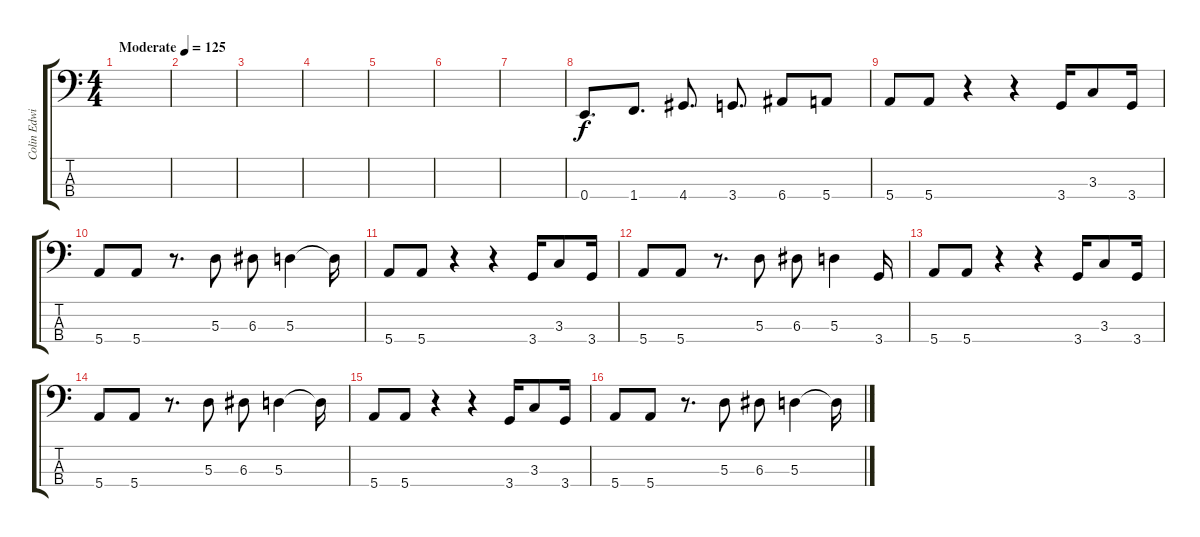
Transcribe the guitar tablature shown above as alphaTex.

\track ("Colin Edwin" "Colin Edwi") {instrument electricbassfinger}
\staff {score tabs}
\tuning (G2 D2 A1 E1) {hide}
\ts (4 4)
\tempo (125 "Moderate")
\clef f4
\ks c
|
|
|
|
|
|
|
0.4.8{d} 1.4.8{d} 4.4.8{d} 3.4.8{d} 6.4.8 5.4.8 |
5.4.8 5.4.8 r.4 r.4 3.4.16 3.3.8 3.4.16 |
5.4.8 5.4.8 r.8{d} 5.3.8 6.3.8 5.3.4 5.3{t}.16 |
5.4.8 5.4.8 r.4 r.4 3.4.16 3.3.8 3.4.16 |
5.4.8 5.4.8 r.8{d} 5.3.8 6.3.8 5.3.4 3.4.16 |
5.4.8 5.4.8 r.4 r.4 3.4.16 3.3.8 3.4.16 |
5.4.8 5.4.8 r.8{d} 5.3.8 6.3.8 5.3.4 5.3{t}.16 |
5.4.8 5.4.8 r.4 r.4 3.4.16 3.3.8 3.4.16 |
5.4.8 5.4.8 r.8{d} 5.3.8 6.3.8 5.3.4 5.3{t}.16
